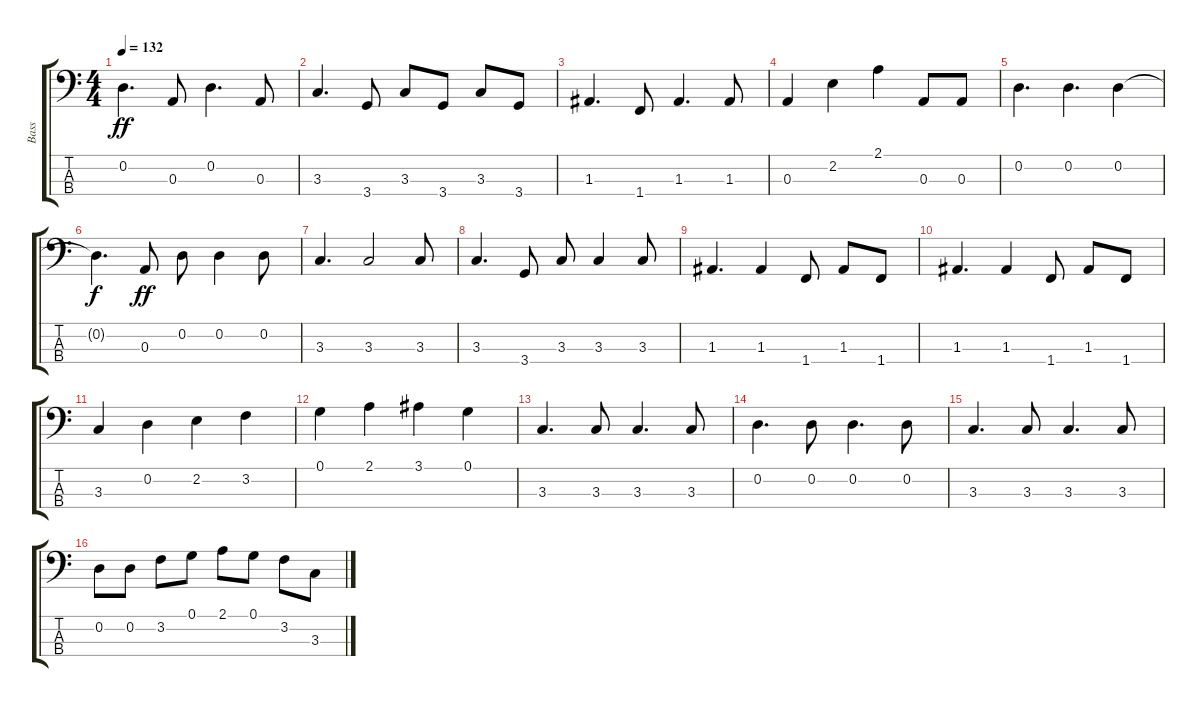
\track ("Bass" "Bass") {instrument electricbassfinger}
\staff {score tabs}
\tuning (G2 D2 A1 E1) {hide}
\ts (4 4)
\tempo 132
\clef f4
\ks c
0.2.4{d dy ff instrument electricbassfinger} 0.3.8 0.2.4{d} 0.3.8 |
3.3.4{d} 3.4.8 3.3.8 3.4.8 3.3.8 3.4.8 |
1.3.4{d} 1.4.8 1.3.4{d} 1.3.8 |
0.3.4 2.2.4 2.1.4 0.3.8 0.3.8 |
0.2.4{d} 0.2.4{d} 0.2.4 |
0.2{t}.4{d dy f} 0.3.8{dy ff} 0.2.8 0.2.4 0.2.8 |
3.3.4{d} 3.3.2 3.3.8 |
3.3.4{d} 3.4.8 3.3.8 3.3.4 3.3.8 |
1.3.4{d} 1.3.4 1.4.8 1.3.8 1.4.8 |
1.3.4{d} 1.3.4 1.4.8 1.3.8 1.4.8 |
3.3.4 0.2.4 2.2.4 3.2.4 |
0.1.4 2.1.4 3.1.4 0.1.4 |
3.3.4{d} 3.3.8 3.3.4{d} 3.3.8 |
0.2.4{d} 0.2.8 0.2.4{d} 0.2.8 |
3.3.4{d} 3.3.8 3.3.4{d} 3.3.8 |
0.2.8 0.2.8 3.2.8 0.1.8 2.1.8 0.1.8 3.2.8 3.3.8
